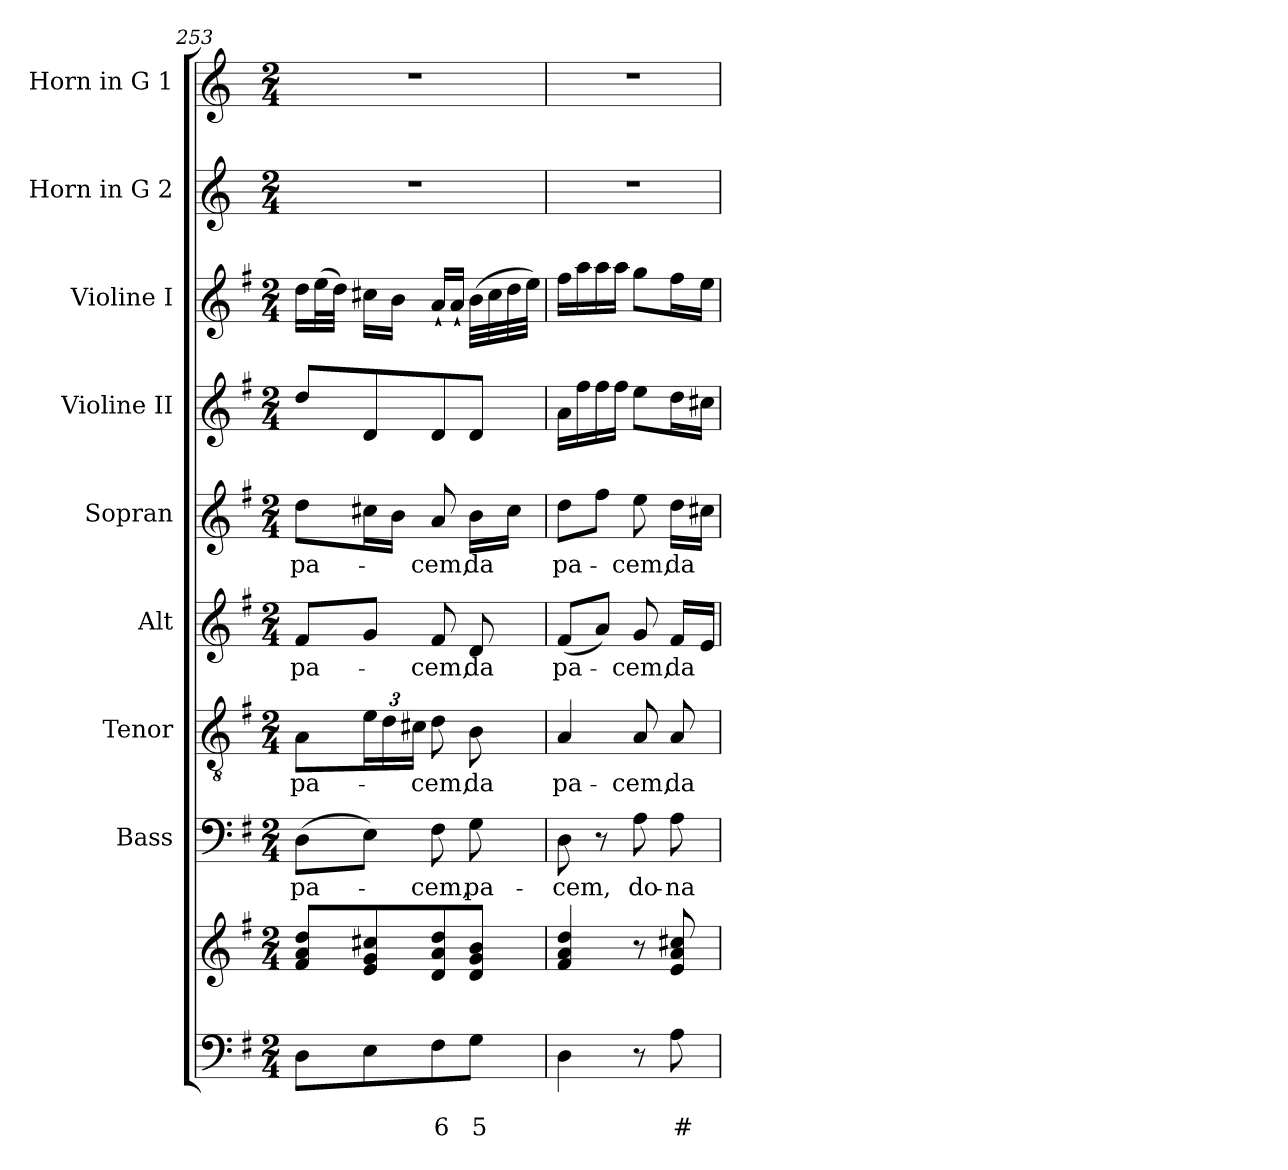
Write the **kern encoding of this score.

**kern	**text	**text	**kern	**kern	**text	**kern	**text	**kern	**text	**kern	**text	**kern	**kern	**kern	**kern
*part9	*part9	*part9	*part9	*part8	*part8	*part7	*part7	*part6	*part6	*part5	*part5	*part4	*part3	*part2	*part1
*staff10	*staff10	*staff10	*staff9	*staff8	*staff8	*staff7	*staff7	*staff6	*staff6	*staff5	*staff5	*staff4	*staff3	*staff2	*staff1
*	*	*	*	*I"Bass	*	*I"Tenor	*	*I"Alt	*	*I"Sopran	*	*I"Violine II	*I"Violine I	*I"Horn in G 2	*I"Horn in G 1
*	*	*	*	*I'B.	*	*I'T.	*	*I'A.	*	*I'S.	*	*I'Vl. II	*I'Vl. I	*	*
*clefF4	*	*	*clefG2	*clefF4	*	*clefGv2	*	*clefG2	*	*clefG2	*	*clefG2	*clefG2	*clefG2	*clefG2
*	*	*	*	*	*	*	*	*	*	*	*	*	*	*ITrd3c5	*ITrd3c5
*k[f#]	*	*	*k[f#]	*k[f#]	*	*k[f#]	*	*k[f#]	*	*k[f#]	*	*k[f#]	*k[f#]	*k[f#]	*k[f#]
*G:	*	*	*G:	*G:	*	*G:	*	*G:	*	*G:	*	*G:	*G:	*G:	*G:
*M2/4	*	*	*M2/4	*M2/4	*	*M2/4	*	*M2/4	*	*M2/4	*	*M2/4	*M2/4	*M2/4	*M2/4
=253	=253	=253	=253	=253	=253	=253	=253	=253	=253	=253	=253	=253	=253	=253	=253
!	!	!	!	!	!LO:LY:b	!	!LO:LY:b	!	!LO:LY:b	!	!LO:LY:b	!	!	!	!
8D\L	.	.	8f#/ 8a/ 8dd/L	(>8D\L	pa-	8A\L	pa-	8f#/L	pa-	8dd\L	pa-	8dd/L	16dd\LL	2r	2r
.	.	.	.	.	.	.	.	.	.	.	.	.	(>32ee\L	.	.
.	.	.	.	.	.	.	.	.	.	.	.	.	32dd\JJJ)	.	.
8E\	.	.	8e/ 8g/ 8cc#X/	8E\J)	.	24e\L	.	8g/J	.	16cc#X\L	.	8d/	16cc#X\LL	.	.
.	.	.	.	.	.	24d\	.	.	.	.	.	.	.	.	.
.	.	.	.	.	.	.	.	.	.	16b\JJ	.	.	16b\JJ	.	.
.	.	.	.	.	.	24c#X\JJ	.	.	.	.	.	.	.	.	.
!	!	!LO:LY:b	!	!	!LO:LY:b	!	!LO:LY:b	!	!LO:LY:b	!	!LO:LY:b	!	!	!	!
8F#\	.	6	8d/ 8a/ 8dd/	8F#\	-cem,	8d\	-cem,	8f#/	-cem,	8a/	-cem,	8d/	16a`</LL	.	.
.	.	.	.	.	.	.	.	.	.	.	.	.	16a`</JJ	.	.
!	!	!LO:LY:b	!	!	!LO:LY:b	!	!LO:LY:b	!	!LO:LY:b	!	!LO:LY:b	!	!	!	!
8G\J	.	5	8d/ 8g/ 8b/J	8G\	pa-	8B\	da	8d/	da	16b\LL	da	8d/J	(>32b\LLL	.	.
.	.	.	.	.	.	.	.	.	.	.	.	.	32cc#\	.	.
.	.	.	.	.	.	.	.	.	.	16cc#\JJ	.	.	32dd\	.	.
.	.	.	.	.	.	.	.	.	.	.	.	.	32ee\JJJ)	.	.
!!LO:LB:g=z
=254	=254	=254	=254	=254	=254	=254	=254	=254	=254	=254	=254	=254	=254	=254	=254
!	!	!	!	!	!LO:LY:b	!	!LO:LY:b	!	!LO:LY:b	!	!LO:LY:b	!	!	!	!
4D\	.	.	4f#/ 4a/ 4dd/	8D\	-cem,	4A/	pa-	(<8f#/L	pa-	8dd\L	pa-	16a\LL	16ff#\LL	2r	2r
.	.	.	.	.	.	.	.	.	.	.	.	16ff#\	16aa\	.	.
.	.	.	.	8r	.	.	.	8a/J)	.	8ff#\J	.	16ff#\	16aa\	.	.
.	.	.	.	.	.	.	.	.	.	.	.	16ff#\JJ	16aa\JJ	.	.
!	!	!	!	!	!LO:LY:b	!	!LO:LY:b	!	!LO:LY:b	!	!LO:LY:b	!	!	!	!
8r	.	.	8r	8A\	do-	8A/	-cem,	8g/	-cem,	8ee\	-cem,	8ee\L	8gg\L	.	.
!	!	!LO:LY:b	!	!	!LO:LY:b	!	!LO:LY:b	!	!LO:LY:b	!	!LO:LY:b	!	!	!	!
8A\	.	#	8e/ 8a/ 8cc#X/	8A\	-na	8A/	da	16f#/LL	da	16dd\LL	da	16dd\L	16ff#\L	.	.
.	.	.	.	.	.	.	.	16e/JJ	.	16cc#X\JJ	.	16cc#X\JJ	16ee\JJ	.	.
=	=	=	=	=	=	=	=	=	=	=	=	=	=	=	=
*-	*-	*-	*-	*-	*-	*-	*-	*-	*-	*-	*-	*-	*-	*-	*-
